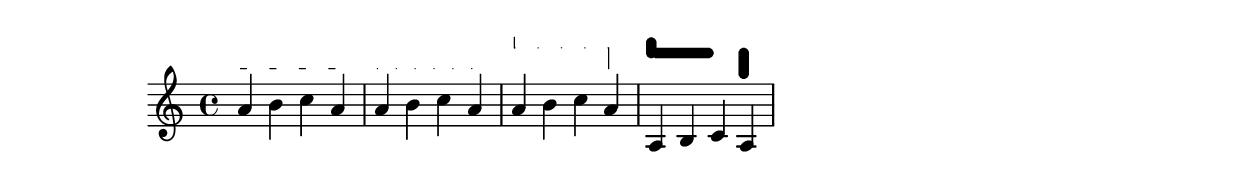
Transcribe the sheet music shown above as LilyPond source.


\version "2.3.4"

\header { texidoc = "@cindex text spanner
Text spanners can be used in the similar manner than markings for pedals
or octavation.
"
}

\score{
    \relative c''{
        \override TextSpanner  #'edge-text = #'("bla" . "blu")
        a \startTextSpan
	b c 
        a \stopTextSpan

        \override TextSpanner  #'dash-period = #2
        \override TextSpanner  #'dash-fraction = #0.0
        a \startTextSpan
	b c 
        a \stopTextSpan

        \revert TextSpanner #'style
        \override TextSpanner  #'style = #'dashed-line
        \override TextSpanner  #'edge-height = #'(1 . -2)
        a \startTextSpan
	b c 
        a \stopTextSpan


        \set Staff.middleCPosition = #-13

        \override TextSpanner  #'dash-period = #10
        \override TextSpanner  #'dash-fraction = #.5
        \override TextSpanner  #'thickness = #10
        a \startTextSpan
	b c 
        a \stopTextSpan
        \set Staff.middleCPosition = #-6	
    }
	\paper{ raggedright = ##t}
}

